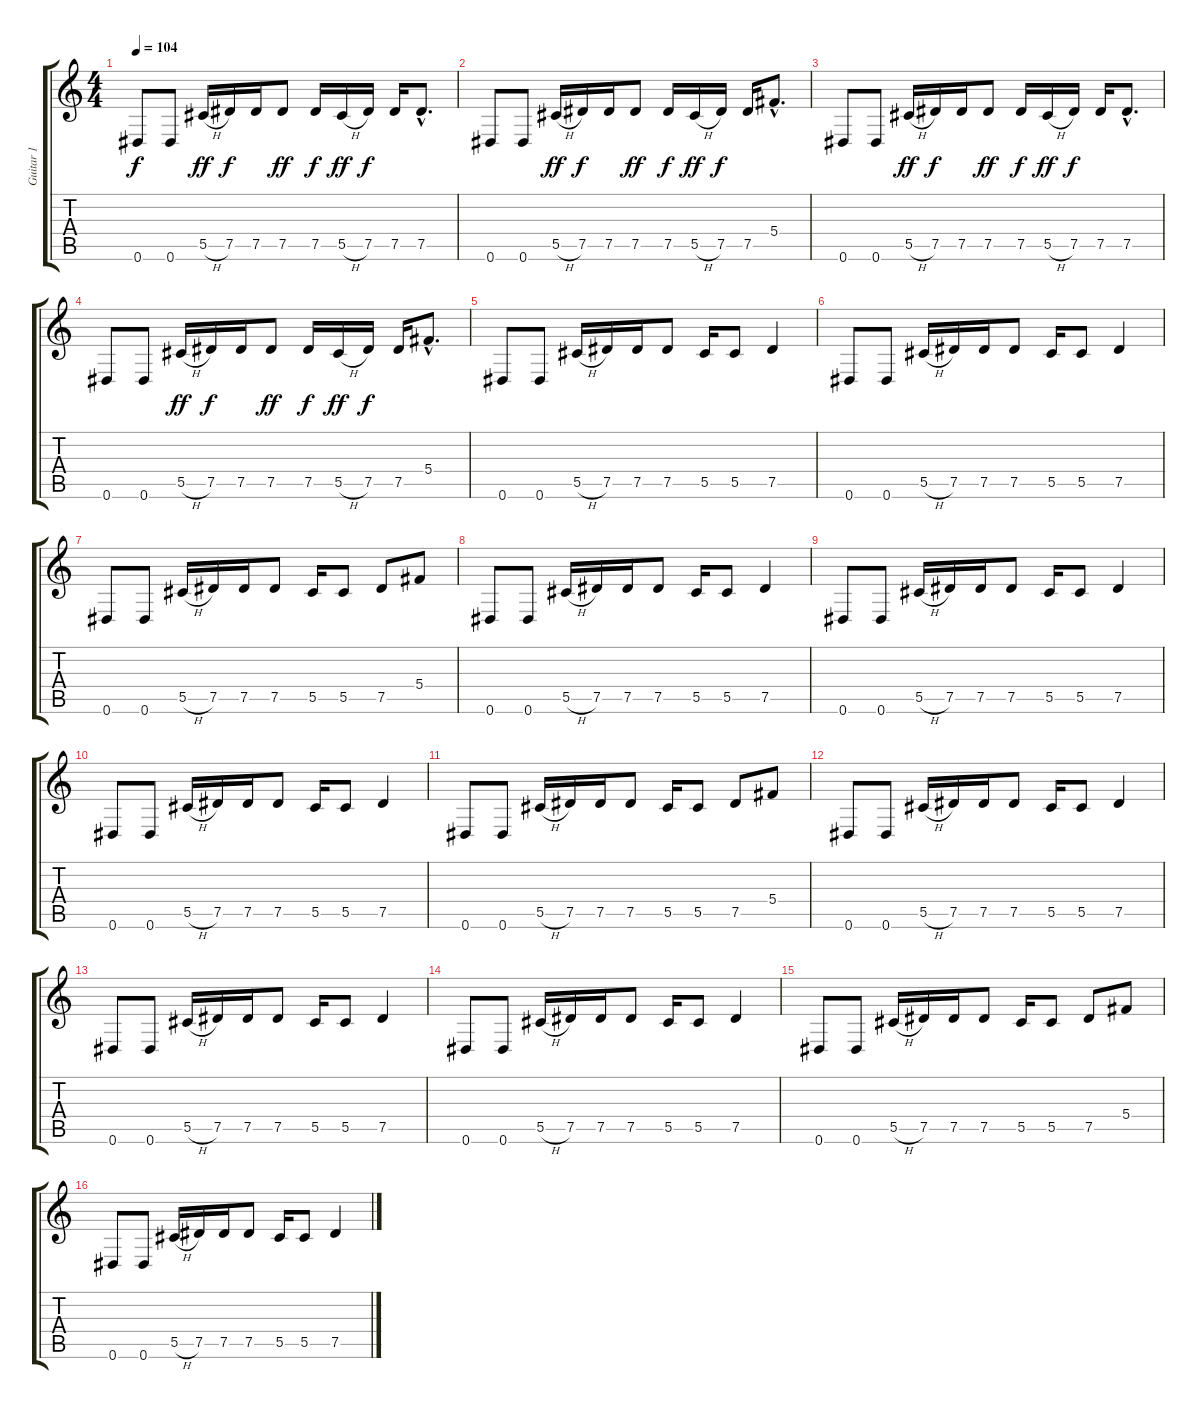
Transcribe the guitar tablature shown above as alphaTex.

\track ("Guitar 1" "Guitar 1") {instrument acousticguitarsteel}
\staff {score tabs}
\tuning (Eb4 Bb3 Gb3 Db3 Ab2 Eb2) {hide}
\ts (4 4)
\tempo 104
\clef g2
\ks c
0.6.8{dy f} 0.6.8 5.5{h}.16{dy ff} 7.5.16{dy f} 7.5.16 7.5.8{dy ff} 7.5.16{dy f} 5.5{h}.16{dy ff} 7.5.16{dy f} 7.5.16 7.5{hac}.8{d} |
0.6.8 0.6.8 5.5{h}.16{dy ff} 7.5.16{dy f} 7.5.16 7.5.8{dy ff} 7.5.16{dy f} 5.5{h}.16{dy ff} 7.5.16{dy f} 7.5.16 5.4{hac}.8{d} |
0.6.8 0.6.8 5.5{h}.16{dy ff} 7.5.16{dy f} 7.5.16 7.5.8{dy ff} 7.5.16{dy f} 5.5{h}.16{dy ff} 7.5.16{dy f} 7.5.16 7.5{hac}.8{d} |
0.6.8 0.6.8 5.5{h}.16{dy ff} 7.5.16{dy f} 7.5.16 7.5.8{dy ff} 7.5.16{dy f} 5.5{h}.16{dy ff} 7.5.16{dy f} 7.5.16 5.4{hac}.8{d} |
0.6.8 0.6.8 5.5{h}.16 7.5.16 7.5.16 7.5.8 5.5.16 5.5.8 7.5.4 |
0.6.8 0.6.8 5.5{h}.16 7.5.16 7.5.16 7.5.8 5.5.16 5.5.8 7.5.4 |
0.6.8 0.6.8 5.5{h}.16 7.5.16 7.5.16 7.5.8 5.5.16 5.5.8 7.5.8 5.4.8 |
0.6.8 0.6.8 5.5{h}.16 7.5.16 7.5.16 7.5.8 5.5.16 5.5.8 7.5.4 |
0.6.8 0.6.8 5.5{h}.16 7.5.16 7.5.16 7.5.8 5.5.16 5.5.8 7.5.4 |
0.6.8 0.6.8 5.5{h}.16 7.5.16 7.5.16 7.5.8 5.5.16 5.5.8 7.5.4 |
0.6.8 0.6.8 5.5{h}.16 7.5.16 7.5.16 7.5.8 5.5.16 5.5.8 7.5.8 5.4.8 |
0.6.8 0.6.8 5.5{h}.16 7.5.16 7.5.16 7.5.8 5.5.16 5.5.8 7.5.4 |
0.6.8 0.6.8 5.5{h}.16 7.5.16 7.5.16 7.5.8 5.5.16 5.5.8 7.5.4 |
0.6.8 0.6.8 5.5{h}.16 7.5.16 7.5.16 7.5.8 5.5.16 5.5.8 7.5.4 |
0.6.8 0.6.8 5.5{h}.16 7.5.16 7.5.16 7.5.8 5.5.16 5.5.8 7.5.8 5.4.8 |
0.6.8 0.6.8 5.5{h}.16 7.5.16 7.5.16 7.5.8 5.5.16 5.5.8 7.5.4
